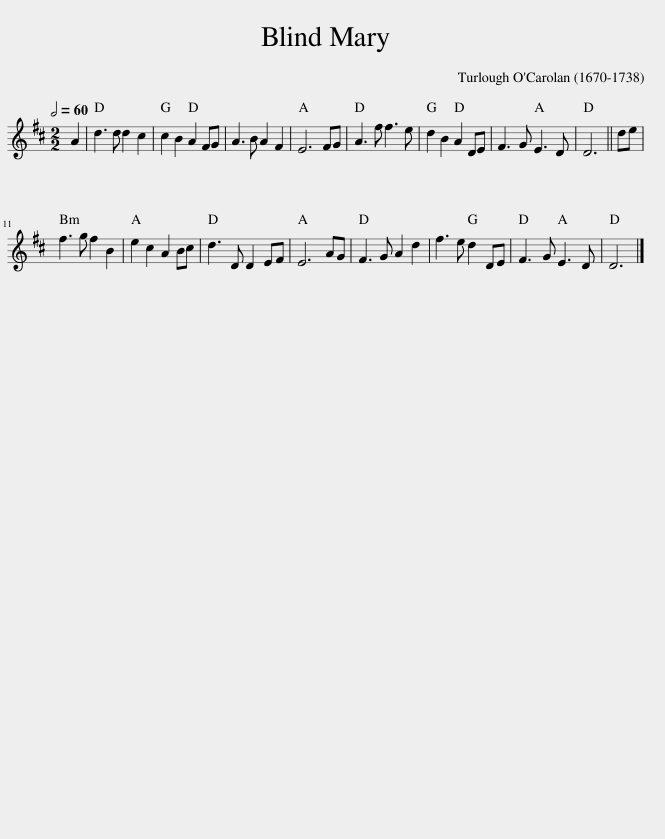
X:1
L:1/8
Q:1/2=60
M:2/2
I:linebreak $
K:D
V:1 treble
V:1
 A2 | d3 d d2 c2 | c2 B2 A2 FG | A3 B A2 F2 | E6 FG | %5
 A3 f f3 e | d2 B2 A2 DE | F3 G E3 D | D6 || de |$ %10
 f3 g f2 B2 | e2 c2 A2 Bc | d3 D D2 EF | E6 AG | F3 G A2 d2 | %15
 f3 e d2 DE | F3 G E3 D | D6 |] %18
